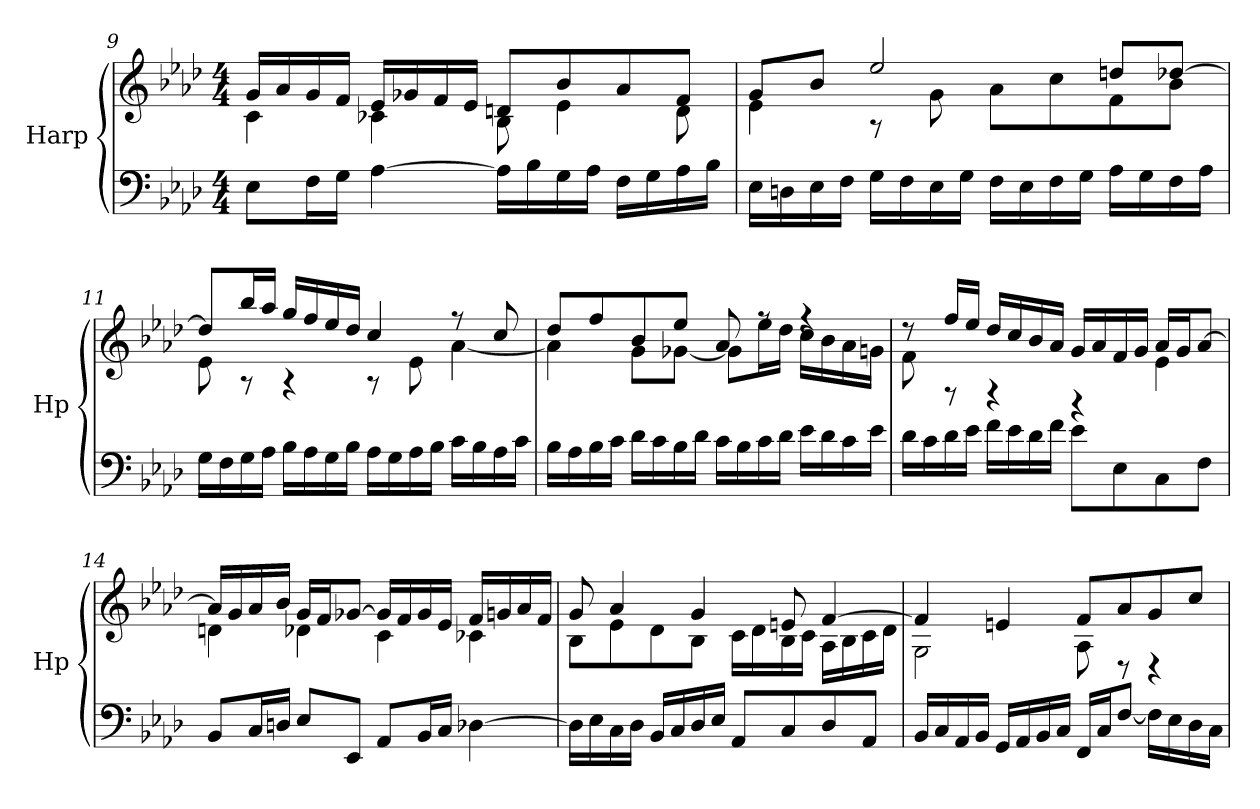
**kern	**kern
*part1	*part1
*staff2	*staff1
*I"Harp	*
*I'Hp	*
*clefF4	*clefG2
*k[b-e-a-d-]	*k[b-e-a-d-]
*M4/4	*M4/4
=9	=9
*	*^
8E-\L	16g/LL	4c\
.	16a-/	.
16F\L	16g/	.
16G\JJ	16f/JJ	.
[4A-\	16e-/LL	4c-X\
.	16g-X/	.
.	16f/	.
.	16e-/JJ	.
16A-\LL]	8dn/L	8B-\
16B-\	.	.
16G\	8b-/	4e-\
16A-\JJ	.	.
16F\LL	8a-/	.
16G\	.	.
16A-\	8f/J	8d\
16B-\JJ	.	.
!!LO:LB:g=z	!!
=10	=10	=10
16E-\LL	8g/L	4e-\
16Dn\	.	.
16E-\	8b-/J	.
16F\JJ	.	.
16G\LL	2ee-/	8rA
16F\	.	.
16E-\	.	8g\
16G\JJ	.	.
16F\LL	.	8a-\L
16E-\	.	.
16F\	.	8cc\
16G\JJ	.	.
16A-\LL	8ddn/L	8f\
16G\	.	.
16F\	[8dd-X/J	8b-\J
16A-\JJ	.	.
=11	=11	=11
16G\LL	8dd-/L]	8e-\
16F\	.	.
16G\	16bb-/L	8rA
16A-\JJ	16aa-/JJ	.
16B-\LL	16gg/LL	4rA
16A-\	16ff/	.
16G\	16ee-/	.
16B-\JJ	16dd-/JJ	.
16A-\LL	4cc/	8rA
16G\	.	.
16A-\	.	8e-\
16B-\JJ	.	.
16c\LL	8r	[4a-\
16B-\	.	.
16A-\	8cc/	.
16c\JJ	.	.
!!LO:PB:g=z	!!
=12	=12	=12
16B-\LL	8dd-/L	4a-\]
16A-\	.	.
16B-\	8ff/	.
16c\JJ	.	.
16d-\LL	8b-/	8g\L
16c\	.	.
16B-\	8ee-/J	[8g-X\J
16d-\JJ	.	.
16c\LL	8a-/	8g-\L]
16B-\	.	.
16c\	8rff	16ee-\L
16d-\JJ	.	16dd-\JJ
16e-\LL	4rff	16cc\LL
16d-\	.	16b-\
16c\	.	16a-\
16e-\JJ	.	16gn\JJ
=13	=13	=13
16d-\LL	8rdd	8f\
16c\	.	.
16d-\	16ff/LL	8rF
16e-\JJ	16ee-/JJ	.
16f\LL	16dd-/LL	4rF
16e-\	16cc/	.
16d-\	16b-/	.
16f\JJ	16a-/JJ	.
8e-\L	16g/LL	4rD
.	16a-/	.
8E-\	16f/	.
.	16g/JJ	.
8C\	16a-/LL	4e-\
.	16g/J	.
8F\J	[8a-/J	.
!!LO:LB:g=z	!!
=14	=14	=14
8BB-/L	16a-/LL]	4dn\
.	16g/	.
16C/L	16a-/	.
16Dn/JJ	16b-/JJ	.
8E-/L	16g/LL	4d-X\
.	16f/J	.
8EE-/J	[8g-X/J	.
8AA-/L	16g-/LL]	4c\
.	16f/	.
16BB-/L	16g-/	.
16C/JJ	16e-/JJ	.
[4D-X\	16f/LL	4c-X\
.	16gn/	.
.	16a-/	.
.	16f/JJ	.
=15	=15	=15
16D-\LL]	8g/	8B-\L
16E-\	.	.
16C\	4a-/	8e-\
16D-\JJ	.	.
16BB-/LL	.	8d-\
16C/	.	.
16D-/	4g/	8B-\J
16E-/JJ	.	.
8AA-/L	.	16c\LL
.	.	16d-\
8C/	8en/	16B-\
.	.	16c\JJ
8D-/	[4f/	16A-\LL
.	.	16B-\
8AA-/J	.	16c\
.	.	16d-\JJ
!!LO:LB:g=z	!!
=16	=16	=16
16BB-/LL	4f/]	2G\
16C/	.	.
16AA-/	.	.
16BB-/JJ	.	.
16GG/LL	4en/	.
16AA-/	.	.
16BB-/	.	.
16C/JJ	.	.
16FF/LL	8f/L	8A-\
16C/J	.	.
[8F/J	8a-/	8rD
16F\LL]	8g/	4rD
16E-\	.	.
16D-\	8cc/J	.
16C\JJ	.	.
*	*v	*v
=	=
*-	*-
